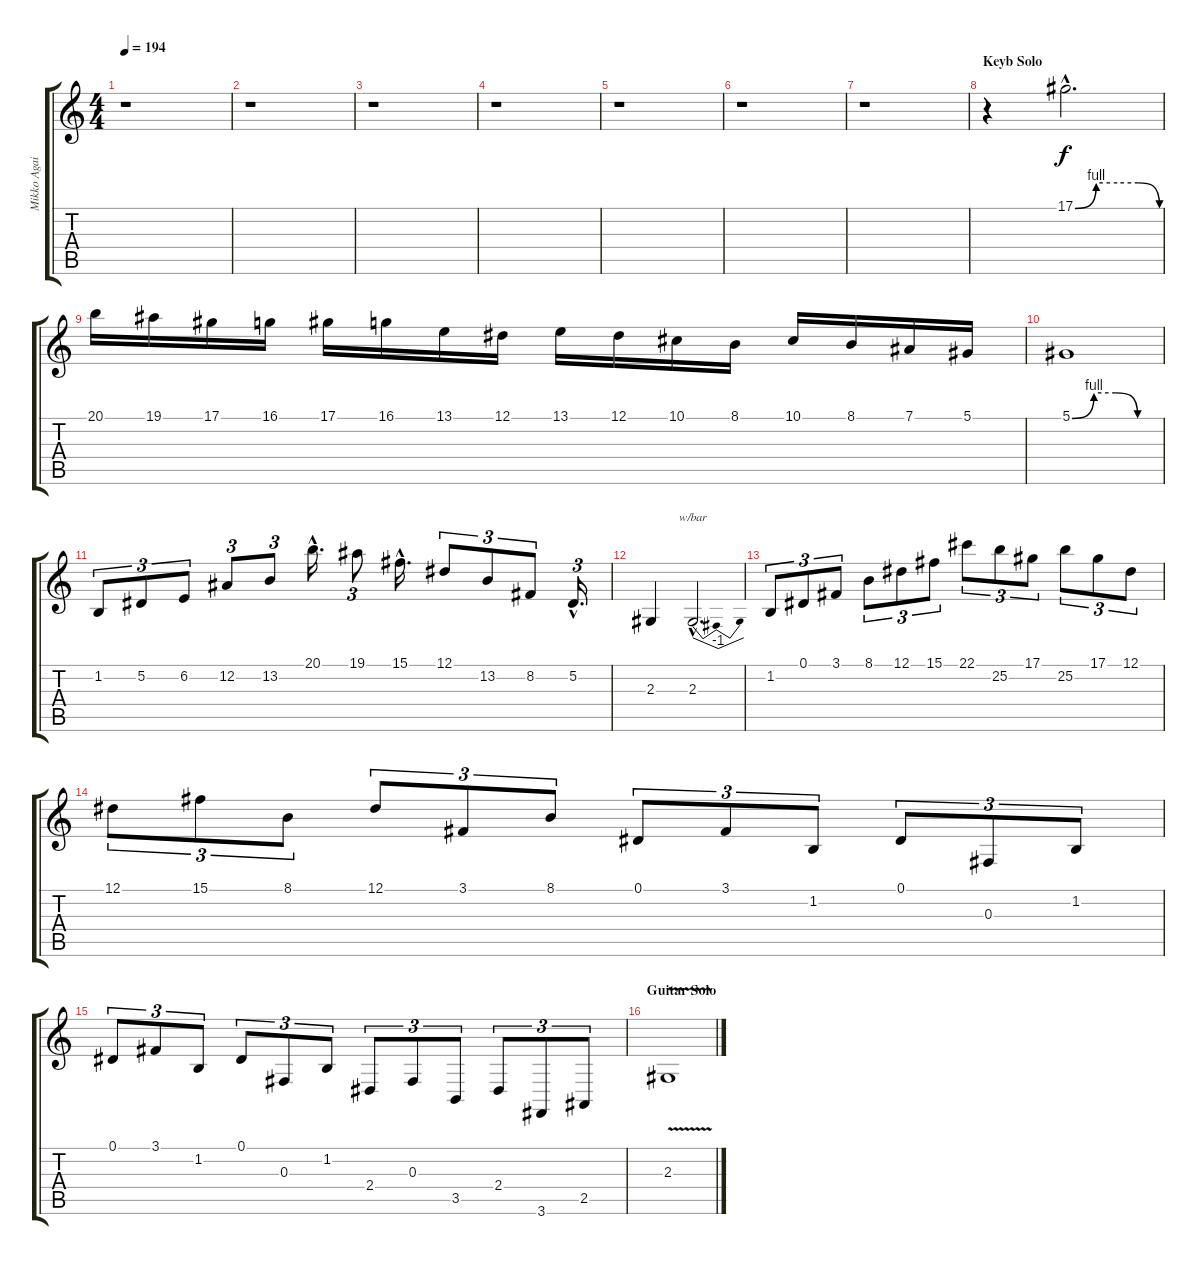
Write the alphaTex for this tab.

\track ("Mikko Again" "Mikko Agai") {instrument lead8bassandlead}
\staff {score tabs}
\tuning (Eb4 Bb3 Gb3 Db3 Ab2 Eb2) {hide}
\ts (4 4)
\tempo 194
\clef g2
\ks c
r.1{dy f} |
r.1 |
r.1 |
r.1 |
r.1 |
r.1 |
r.1 |
\section ("" "Keyb Solo")
r.4 17.1{be (custom 0 0 15 4 30 4 45 4 60 0) hac}.2{d volume 12} |
20.1.16 19.1.16 17.1.16 16.1.16 17.1.16 16.1.16 13.1.16 12.1.16 13.1.16 12.1.16 10.1.16 8.1.16 10.1.16 8.1.16 7.1.16 5.1.16 |
5.1{be (custom 0 0 15 4 30 4 45 0 60 0)}.1 |
1.2.8{tu (3 2)} 5.2.8{tu (3 2)} 6.2.8{tu (3 2)} 12.2.8{tu (3 2)} 13.2.8{tu (3 2)} 20.1{hac}.16{d} 19.1.8{tu (3 2)} 15.1{hac}.16{d} 12.1.8{tu (3 2)} 13.2.8{tu (3 2)} 8.2.8{tu (3 2)} 5.2{hac}.16{d tu (3 2)} |
2.3.4 2.3{hac}.2{d tbe (dip default 0 0 30 -4 60 0)} |
1.2.8{tu (3 2)} 0.1.8{tu (3 2)} 3.1.8{tu (3 2)} 8.1.8{tu (3 2)} 12.1.8{tu (3 2)} 15.1.8{tu (3 2)} 22.1.8{tu (3 2)} 25.2.8{tu (3 2)} 17.1.8{tu (3 2)} 25.2.8{tu (3 2)} 17.1.8{tu (3 2)} 12.1.8{tu (3 2)} |
12.1.8{tu (3 2)} 15.1.8{tu (3 2)} 8.1.8{tu (3 2)} 12.1.8{tu (3 2)} 3.1.8{tu (3 2)} 8.1.8{tu (3 2)} 0.1.8{tu (3 2)} 3.1.8{tu (3 2)} 1.2.8{tu (3 2)} 0.1.8{tu (3 2)} 0.3.8{tu (3 2)} 1.2.8{tu (3 2)} |
0.1.8{tu (3 2)} 3.1.8{tu (3 2)} 1.2.8{tu (3 2)} 0.1.8{tu (3 2)} 0.3.8{tu (3 2)} 1.2.8{tu (3 2)} 2.4.8{tu (3 2)} 0.3.8{tu (3 2)} 3.5.8{tu (3 2)} 2.4.8{tu (3 2)} 3.6.8{tu (3 2)} 2.5.8{tu (3 2)} |
\section ("" "Guitar Solo")
2.3{v}.1
